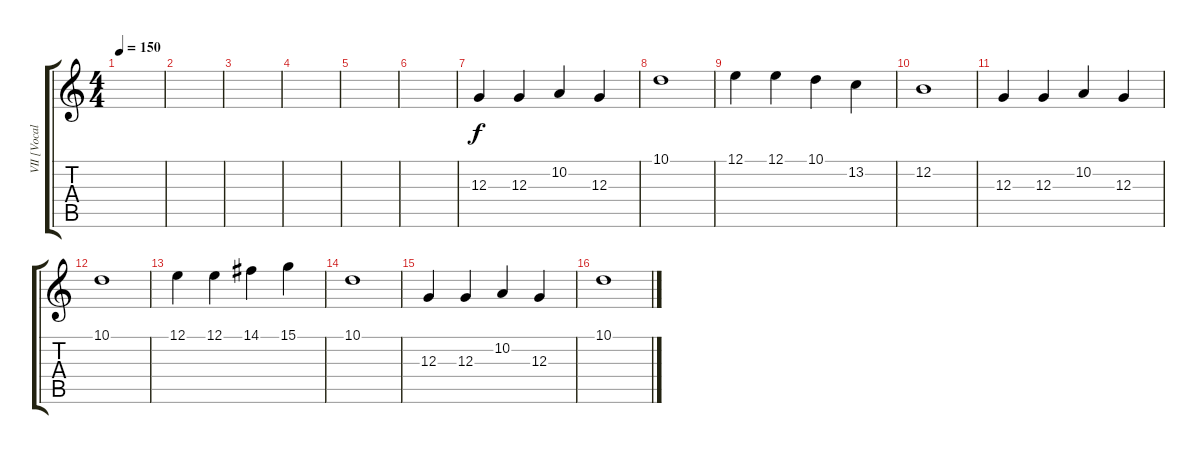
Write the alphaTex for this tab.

\track ("VII [Vocals]" "VII [Vocal") {instrument sopranosax}
\staff {score tabs}
\tuning (E4 B3 G3 D3 A2 E2) {hide}
\ts (4 4)
\tempo 150
\clef g2
\ks c
|
|
|
|
|
|
12.3.4 12.3.4 10.2.4 12.3.4 |
10.1.1 |
12.1.4 12.1.4 10.1.4 13.2.4 |
12.2.1 |
12.3.4 12.3.4 10.2.4 12.3.4 |
10.1.1 |
12.1.4 12.1.4 14.1.4 15.1.4 |
10.1.1 |
12.3.4 12.3.4 10.2.4 12.3.4 |
10.1.1
